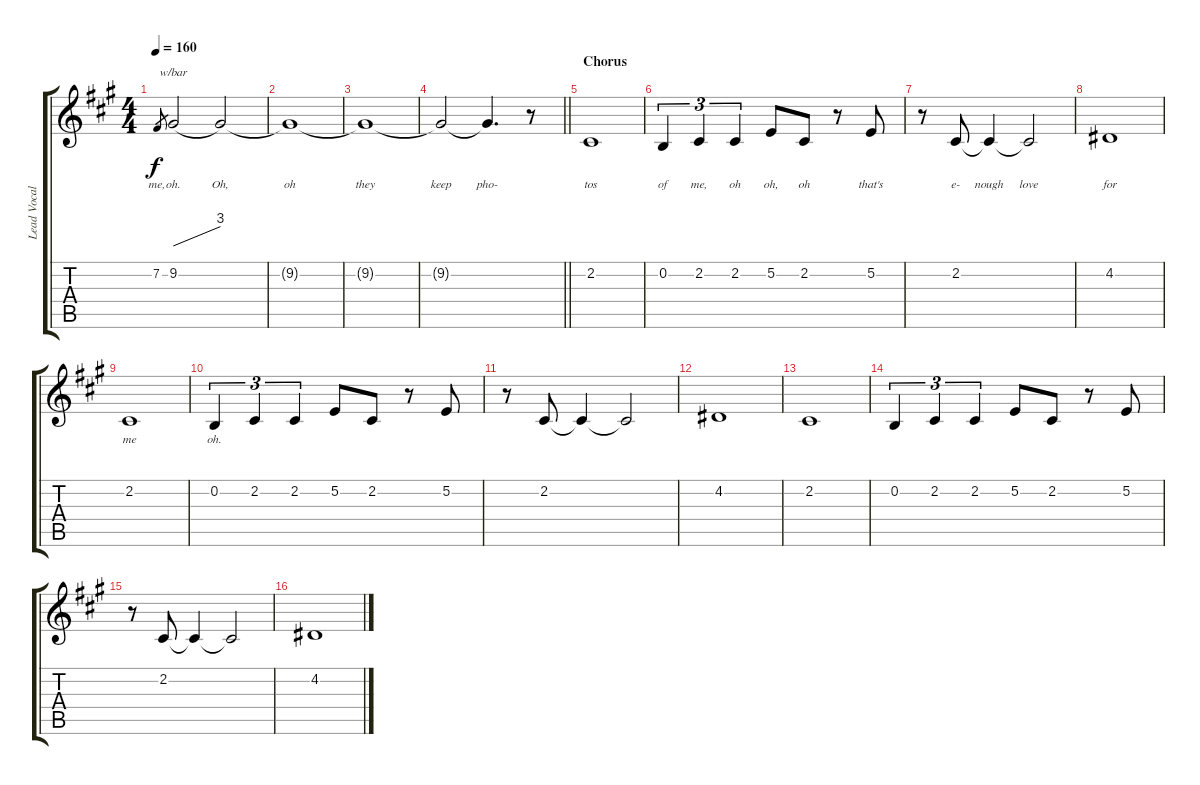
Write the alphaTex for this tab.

\track ("Lead Vocals" "Lead Vocal") {instrument altosax}
\staff {score tabs}
\tuning (E4 B3 G3 D3 A2 E2) {hide}
\ts (4 4)
\tempo 160
\clef g2
\ks a
7.2.8{lyrics (0 "me,") lyrics (1 "") lyrics (2 "") lyrics (3 "") lyrics (4 "") gr dy f} 9.2.2{tbe (dive default 0 0 60 12) lyrics (0 "oh.") lyrics (1 "") lyrics (2 "") lyrics (3 "") lyrics (4 "")} 9.2{t}.2{lyrics (0 "Oh,") lyrics (1 "") lyrics (2 "") lyrics (3 "") lyrics (4 "")} |
9.2{t}.1{lyrics (0 "oh") lyrics (1 "") lyrics (2 "") lyrics (3 "") lyrics (4 "")} |
9.2{t}.1{lyrics (0 "they") lyrics (1 "") lyrics (2 "") lyrics (3 "") lyrics (4 "")} |
\barLineRight lightlight
9.2{t}.2{lyrics (0 "keep") lyrics (1 "") lyrics (2 "") lyrics (3 "") lyrics (4 "")} 9.2{t}.4{d lyrics (0 "pho-") lyrics (1 "") lyrics (2 "") lyrics (3 "") lyrics (4 "")} r.8 |
\section ("" "Chorus")
2.2.1{lyrics (0 "tos") lyrics (1 "") lyrics (2 "") lyrics (3 "") lyrics (4 "")} |
0.2.4{tu (3 2) lyrics (0 "of") lyrics (1 "") lyrics (2 "") lyrics (3 "") lyrics (4 "")} 2.2.4{tu (3 2) lyrics (0 "me,") lyrics (1 "") lyrics (2 "") lyrics (3 "") lyrics (4 "")} 2.2.4{tu (3 2) lyrics (0 "oh") lyrics (1 "") lyrics (2 "") lyrics (3 "") lyrics (4 "")} 5.2.8{lyrics (0 "oh,") lyrics (1 "") lyrics (2 "") lyrics (3 "") lyrics (4 "")} 2.2.8{lyrics (0 "oh") lyrics (1 "") lyrics (2 "") lyrics (3 "") lyrics (4 "")} r.8 5.2.8{lyrics (0 "that's") lyrics (1 "") lyrics (2 "") lyrics (3 "") lyrics (4 "")} |
r.8 2.2.8{lyrics (0 "e-") lyrics (1 "") lyrics (2 "") lyrics (3 "") lyrics (4 "")} 2.2{t}.4{lyrics (0 "nough") lyrics (1 "") lyrics (2 "") lyrics (3 "") lyrics (4 "")} 2.2{t}.2{lyrics (0 "love") lyrics (1 "") lyrics (2 "") lyrics (3 "") lyrics (4 "")} |
4.2.1{lyrics (0 "for") lyrics (1 "") lyrics (2 "") lyrics (3 "") lyrics (4 "")} |
2.2.1{lyrics (0 "me") lyrics (1 "") lyrics (2 "") lyrics (3 "") lyrics (4 "")} |
0.2.4{tu (3 2) lyrics (0 "oh.") lyrics (1 "") lyrics (2 "") lyrics (3 "") lyrics (4 "")} 2.2.4{tu (3 2)} 2.2.4{tu (3 2)} 5.2.8 2.2.8 r.8 5.2.8 |
r.8 2.2.8 2.2{t}.4 2.2{t}.2 |
4.2.1 |
2.2.1 |
0.2.4{tu (3 2)} 2.2.4{tu (3 2)} 2.2.4{tu (3 2)} 5.2.8 2.2.8 r.8 5.2.8 |
r.8 2.2.8 2.2{t}.4 2.2{t}.2 |
4.2.1
